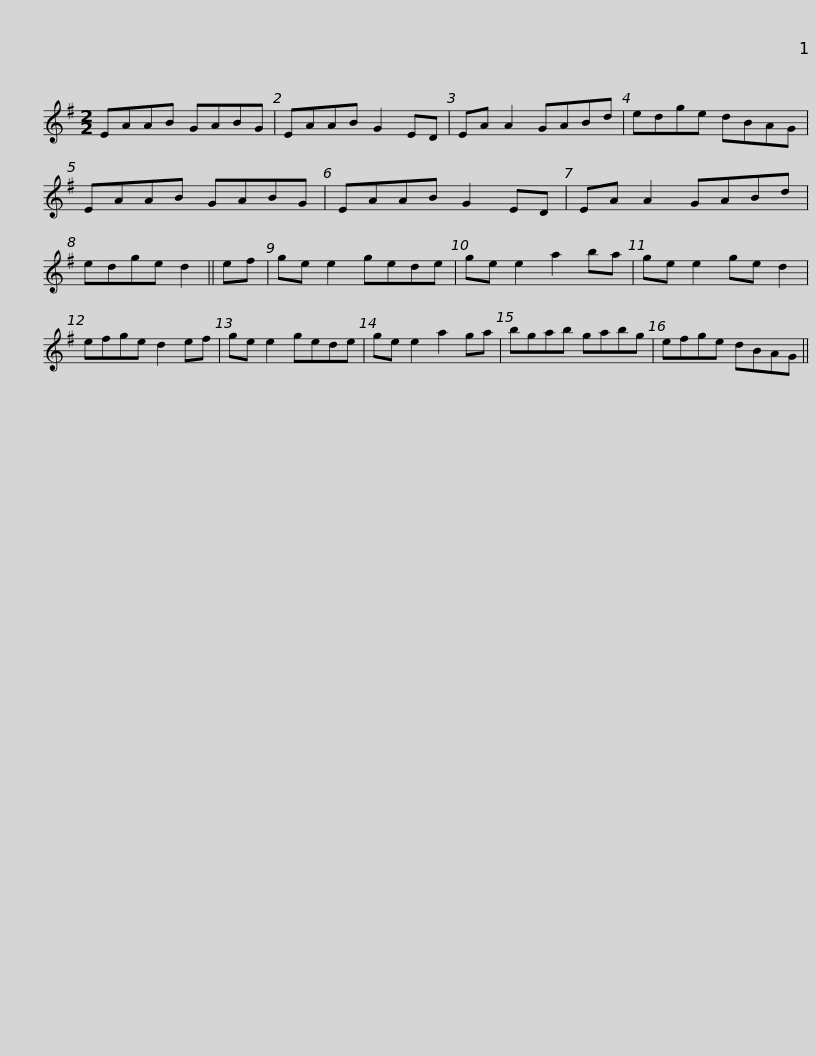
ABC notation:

X:1
L:1/8
M:2/2
I:linebreak $
K:G
V:1 treble
V:1
 EAAB GABG | EAAB G2 ED | EA A2 GABd | edge dBAG | EAAB GABG | %5
 EAAB G2 ED |$ EA A2 GABd | edge d2 || ef | ge e2 gede | %10
 ge e2 a2 ba | ge e2 ge d2 | efge d2 ef |$ ge e2 gede | ge e2 a2 ga | %15
 bgab gabg | efge dBAG || %17
